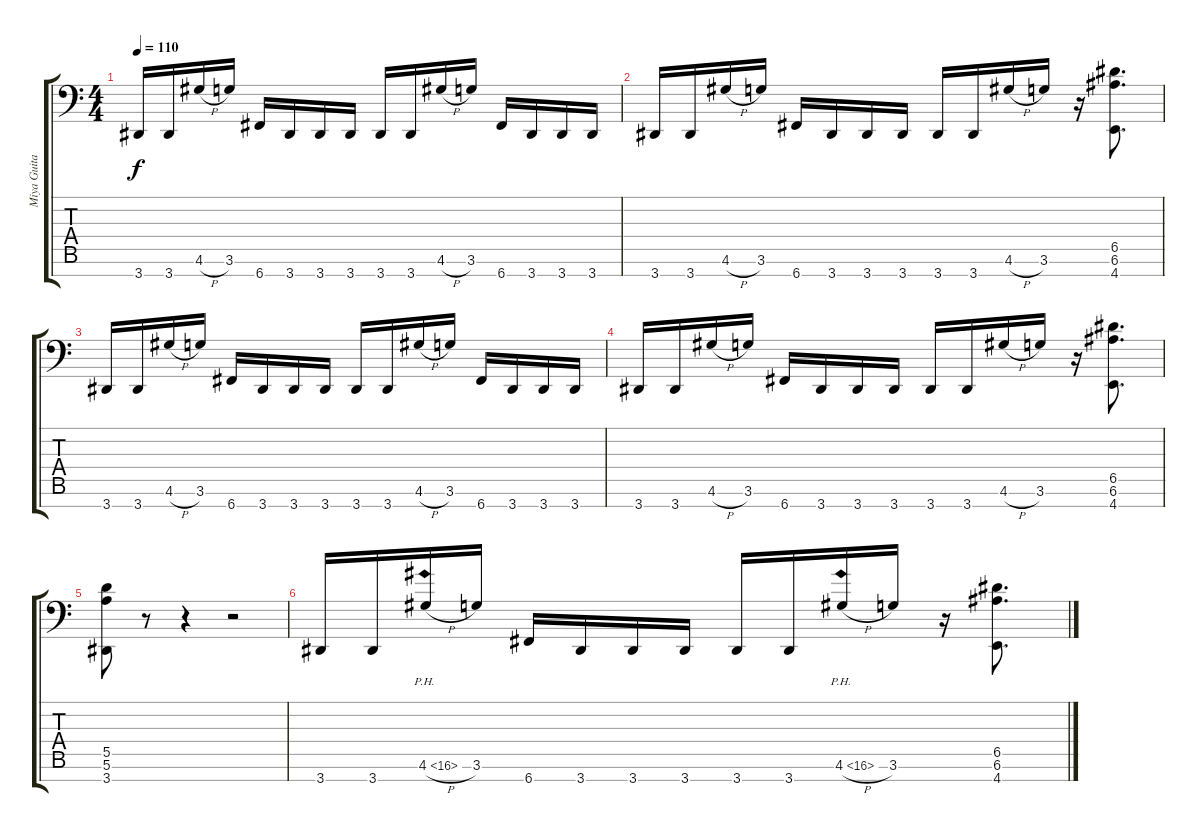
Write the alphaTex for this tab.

\track ("Miya Guitar II" "Miya Guita") {instrument distortionguitar}
\staff {score tabs}
\tuning (E4 B3 G3 D3 A2 E2 C-1) {hide}
\ts (4 4)
\tempo 110
\clef f4
\ks c
3.7.16{dy f} 3.7.16 4.6{h}.16 3.6.16 6.7.16 3.7.16 3.7.16 3.7.16 3.7.16 3.7.16 4.6{h}.16 3.6.16 6.7.16 3.7.16 3.7.16 3.7.16 |
3.7.16 3.7.16 4.6{h}.16 3.6.16 6.7.16 3.7.16 3.7.16 3.7.16 3.7.16 3.7.16 4.6{h}.16 3.6.16 r.16 (6.5 6.6 4.7).8{d} |
3.7.16 3.7.16 4.6{h}.16 3.6.16 6.7.16 3.7.16 3.7.16 3.7.16 3.7.16 3.7.16 4.6{h}.16 3.6.16 6.7.16 3.7.16 3.7.16 3.7.16 |
3.7.16 3.7.16 4.6{h}.16 3.6.16 6.7.16 3.7.16 3.7.16 3.7.16 3.7.16 3.7.16 4.6{h}.16 3.6.16 r.16 (6.5 6.6 4.7).8{d} |
(5.5 5.6 3.7).8 r.8 r.4 r.2 |
3.7.16 3.7.16 4.6{ph 12 h}.16 3.6.16 6.7.16 3.7.16 3.7.16 3.7.16 3.7.16 3.7.16 4.6{ph 12 h}.16 3.6.16 r.16 (6.5 6.6 4.7).8{d}
